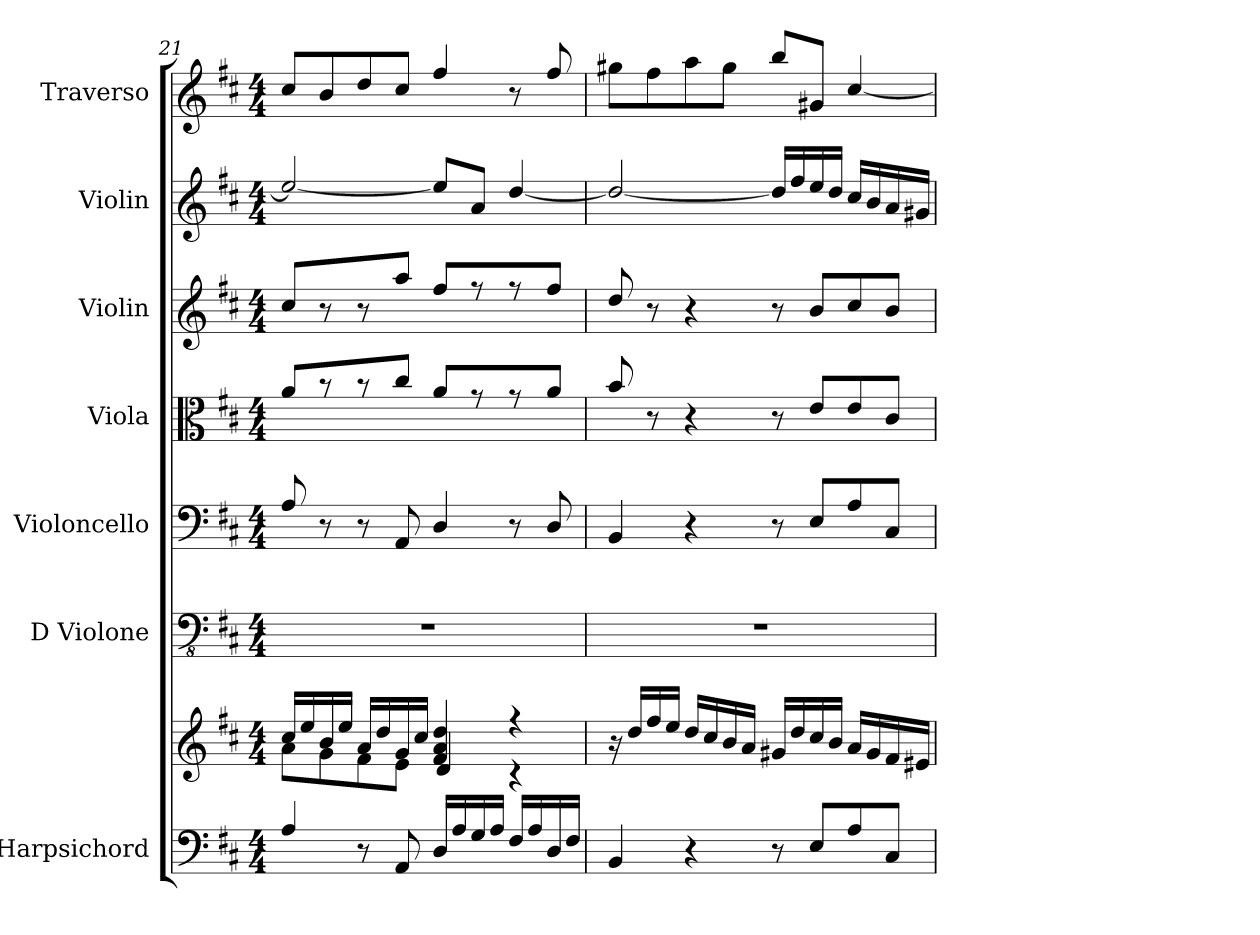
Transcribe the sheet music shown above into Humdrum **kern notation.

**kern	**kern	**kern	**kern	**kern	**kern	**kern	**kern
*part7	*part7	*part6	*part5	*part4	*part3	*part2	*part1
*staff8	*staff7	*staff6	*staff5	*staff4	*staff3	*staff2	*staff1
*I"Harpsichord	*	*I"D Violone	*I"Violoncello	*I"Viola	*I"Violin	*I"Violin	*I"Traverso
*I'Hch.	*	*I'D Vne.	*I'Vc.	*I'Vla.	*I'Vln.	*I'Vln.	*I'Trv.
*clefF4	*clefG2	*clefFv4	*clefF4	*clefC3	*clefG2	*clefG2	*clefG2
*	*	*ITrd7c12	*	*	*	*	*
*k[f#c#]	*k[f#c#]	*k[f#c#]	*k[f#c#]	*k[f#c#]	*k[f#c#]	*k[f#c#]	*k[f#c#]
*M4/4	*M4/4	*M4/4	*M4/4	*M4/4	*M4/4	*M4/4	*M4/4
=21	=21	=21	=21	=21	=21	=21	=21
*	*^	*	*	*	*	*	*
4A/	16cc#/LL	8a\L	1r	8A/	8a/	8cc#/	2ee/_	8cc#/
.	16ee/	.	.	.	.	.	.	.
.	16b/	8g\	.	8r	8r	8r	.	8b/
.	16ee/JJ	.	.	.	.	.	.	.
8r	16a/LL	8f#\	.	8r	8r	8r	.	8dd/
.	16dd/	.	.	.	.	.	.	.
8AA/	16g/	8e\J	.	8AA/	8cc#/J	8aa/J	.	8cc#/J
.	16cc#/JJ	.	.	.	.	.	.	.
16D/LL	4f#/ 4a/ 4dd/	4d/	.	4D/	8a/L	8ff#/L	8ee/L]	4ff#/
16A/	.	.	.	.	.	.	.	.
16G/	.	.	.	.	8r	8r	8a/J	.
16A/JJ	.	.	.	.	.	.	.	.
16F#/LL	4r	4r	.	8r	8r	8r	[4dd/	8r
16A/	.	.	.	.	.	.	.	.
16D/	.	.	.	8D/	8a/J	8ff#/J	.	8ff#/
16F#/JJ	.	.	.	.	.	.	.	.
*	*v	*v	*	*	*	*	*	*
!!LO:PB:g=z
=22	=22	=22	=22	=22	=22	=22	=22
4BB/	16r	1r	4BB/	8b/	8dd/	2dd/_	8gg#X\L
.	16dd/LL	.	.	.	.	.	.
.	16ff#/	.	.	8r	8r	.	8ff#\
.	16ee/JJ	.	.	.	.	.	.
4r	16dd/LL	.	4r	4r	4r	.	8aa\
.	16cc#/	.	.	.	.	.	.
.	16b/	.	.	.	.	.	8gg#\J
.	16a/JJ	.	.	.	.	.	.
8r	16g#X/LL	.	8r	8r	8r	16dd/LL]	8bb/L
.	16dd/	.	.	.	.	16ff#/	.
8E/L	16cc#/	.	8E/L	8e/L	8b/L	16ee/	8g#X/J
.	16b/JJ	.	.	.	.	16dd/JJ	.
8A/	16a/LL	.	8A/	8e/	8cc#/	16cc#/LL	[4cc#/
.	16g#/	.	.	.	.	16b/	.
8C#/J	16f#/	.	8C#/J	8c#/J	8b/J	16a/	.
.	16e#X/JJ	.	.	.	.	16g#X/JJ	.
=	=	=	=	=	=	=	=
*-	*-	*-	*-	*-	*-	*-	*-
